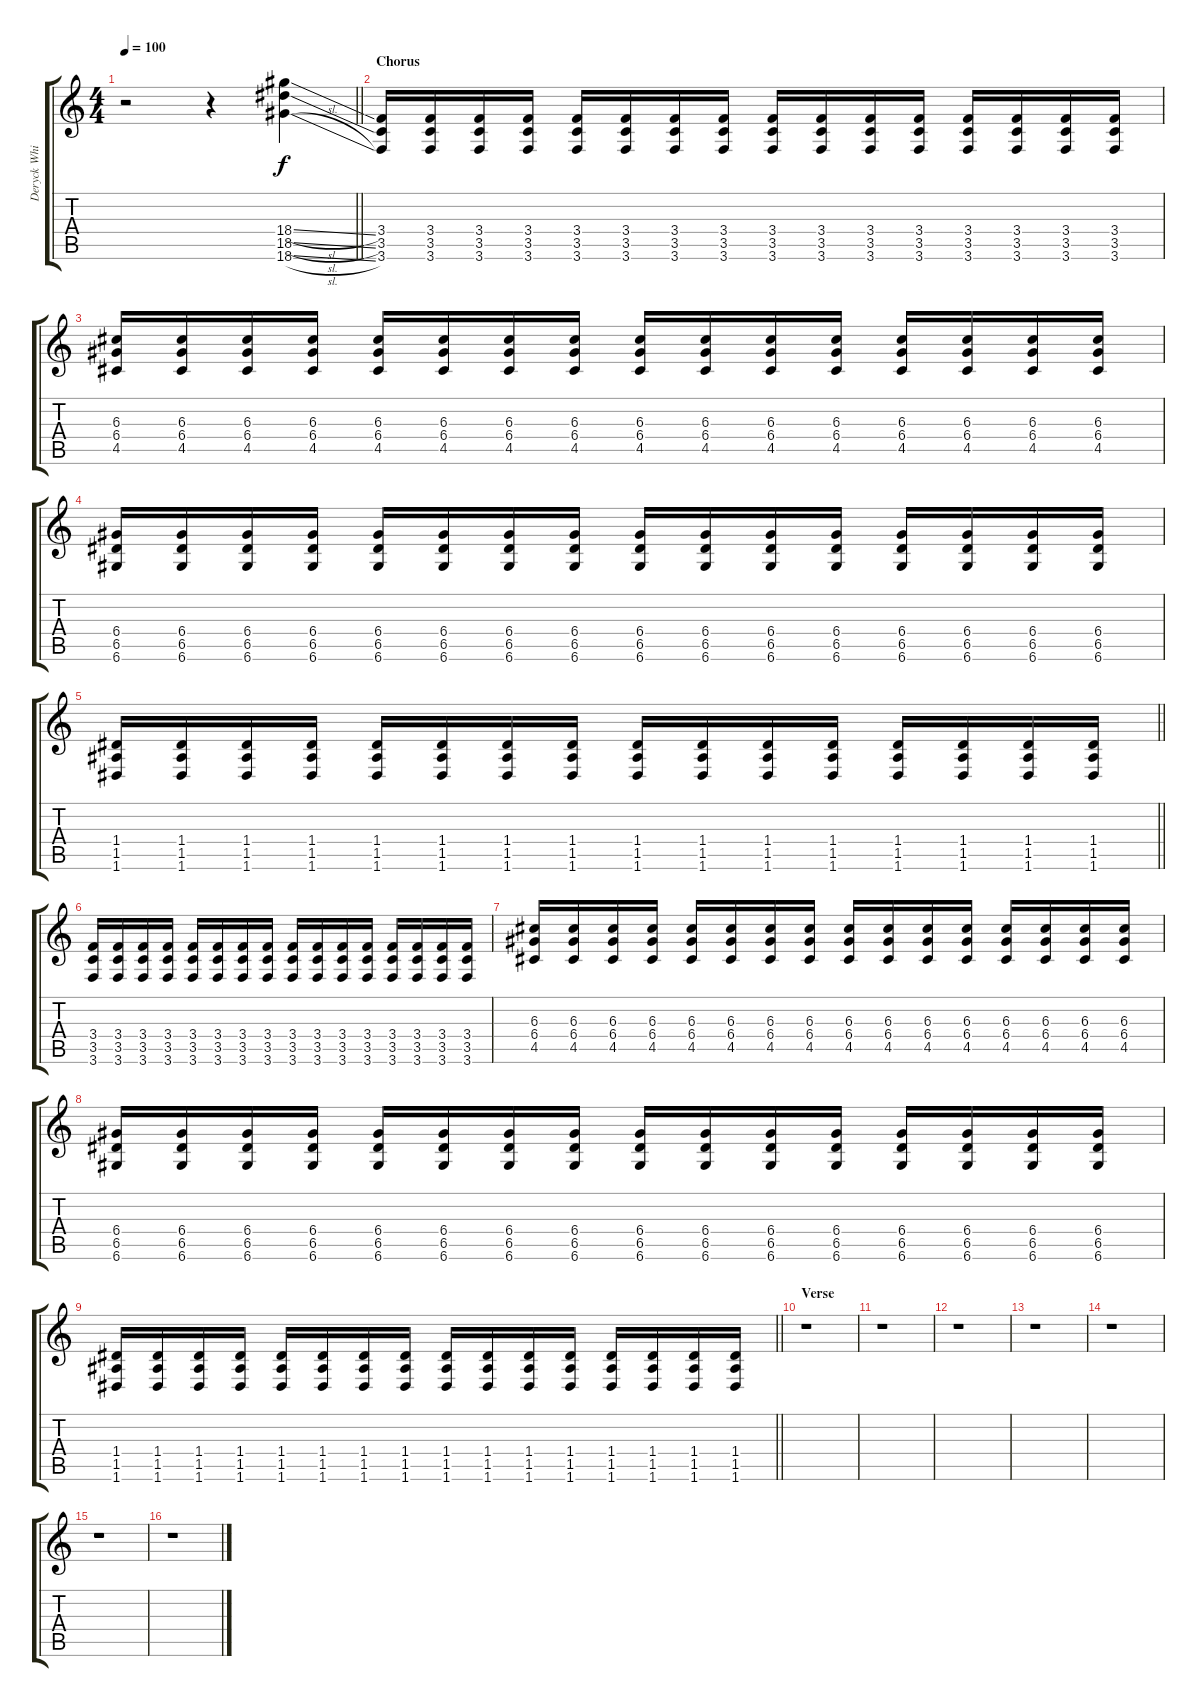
\track ("Deryck Whilbley Rhythm" "Deryck Whi") {instrument distortionguitar}
\staff {score tabs}
\tuning (E4 B3 G3 D3 A2 D2) {hide}
\ts (4 4)
\tempo 100
\clef g2
\barLineRight lightlight
\ks c
r.2{dy f} r.4 (18.4{sl} 18.5{sl} 18.6{sl}).4 |
\section ("" "Chorus")
(3.4 3.5 3.6).16 (3.4 3.5 3.6).16 (3.4 3.5 3.6).16 (3.4 3.5 3.6).16 (3.4 3.5 3.6).16 (3.4 3.5 3.6).16 (3.4 3.5 3.6).16 (3.4 3.5 3.6).16 (3.4 3.5 3.6).16 (3.4 3.5 3.6).16 (3.4 3.5 3.6).16 (3.4 3.5 3.6).16 (3.4 3.5 3.6).16 (3.4 3.5 3.6).16 (3.4 3.5 3.6).16 (3.4 3.5 3.6).16 |
(6.3 6.4 4.5).16 (6.3 6.4 4.5).16 (6.3 6.4 4.5).16 (6.3 6.4 4.5).16 (6.3 6.4 4.5).16 (6.3 6.4 4.5).16 (6.3 6.4 4.5).16 (6.3 6.4 4.5).16 (6.3 6.4 4.5).16 (6.3 6.4 4.5).16 (6.3 6.4 4.5).16 (6.3 6.4 4.5).16 (6.3 6.4 4.5).16 (6.3 6.4 4.5).16 (6.3 6.4 4.5).16 (6.3 6.4 4.5).16 |
(6.4 6.5 6.6).16 (6.4 6.5 6.6).16 (6.4 6.5 6.6).16 (6.4 6.5 6.6).16 (6.4 6.5 6.6).16 (6.4 6.5 6.6).16 (6.4 6.5 6.6).16 (6.4 6.5 6.6).16 (6.4 6.5 6.6).16 (6.4 6.5 6.6).16 (6.4 6.5 6.6).16 (6.4 6.5 6.6).16 (6.4 6.5 6.6).16 (6.4 6.5 6.6).16 (6.4 6.5 6.6).16 (6.4 6.5 6.6).16 |
\barLineRight lightlight
(1.4 1.5 1.6).16 (1.4 1.5 1.6).16 (1.4 1.5 1.6).16 (1.4 1.5 1.6).16 (1.4 1.5 1.6).16 (1.4 1.5 1.6).16 (1.4 1.5 1.6).16 (1.4 1.5 1.6).16 (1.4 1.5 1.6).16 (1.4 1.5 1.6).16 (1.4 1.5 1.6).16 (1.4 1.5 1.6).16 (1.4 1.5 1.6).16 (1.4 1.5 1.6).16 (1.4 1.5 1.6).16 (1.4 1.5 1.6).16 |
(3.4 3.5 3.6).16 (3.4 3.5 3.6).16 (3.4 3.5 3.6).16 (3.4 3.5 3.6).16 (3.4 3.5 3.6).16 (3.4 3.5 3.6).16 (3.4 3.5 3.6).16 (3.4 3.5 3.6).16 (3.4 3.5 3.6).16 (3.4 3.5 3.6).16 (3.4 3.5 3.6).16 (3.4 3.5 3.6).16 (3.4 3.5 3.6).16 (3.4 3.5 3.6).16 (3.4 3.5 3.6).16 (3.4 3.5 3.6).16 |
(6.3 6.4 4.5).16 (6.3 6.4 4.5).16 (6.3 6.4 4.5).16 (6.3 6.4 4.5).16 (6.3 6.4 4.5).16 (6.3 6.4 4.5).16 (6.3 6.4 4.5).16 (6.3 6.4 4.5).16 (6.3 6.4 4.5).16 (6.3 6.4 4.5).16 (6.3 6.4 4.5).16 (6.3 6.4 4.5).16 (6.3 6.4 4.5).16 (6.3 6.4 4.5).16 (6.3 6.4 4.5).16 (6.3 6.4 4.5).16 |
(6.4 6.5 6.6).16 (6.4 6.5 6.6).16 (6.4 6.5 6.6).16 (6.4 6.5 6.6).16 (6.4 6.5 6.6).16 (6.4 6.5 6.6).16 (6.4 6.5 6.6).16 (6.4 6.5 6.6).16 (6.4 6.5 6.6).16 (6.4 6.5 6.6).16 (6.4 6.5 6.6).16 (6.4 6.5 6.6).16 (6.4 6.5 6.6).16 (6.4 6.5 6.6).16 (6.4 6.5 6.6).16 (6.4 6.5 6.6).16 |
\barLineRight lightlight
(1.4 1.5 1.6).16 (1.4 1.5 1.6).16 (1.4 1.5 1.6).16 (1.4 1.5 1.6).16 (1.4 1.5 1.6).16 (1.4 1.5 1.6).16 (1.4 1.5 1.6).16 (1.4 1.5 1.6).16 (1.4 1.5 1.6).16 (1.4 1.5 1.6).16 (1.4 1.5 1.6).16 (1.4 1.5 1.6).16 (1.4 1.5 1.6).16 (1.4 1.5 1.6).16 (1.4 1.5 1.6).16 (1.4 1.5 1.6).16 |
\section ("" "Verse")
r.1 |
r.1 |
r.1 |
r.1 |
r.1 |
r.1 |
r.1
